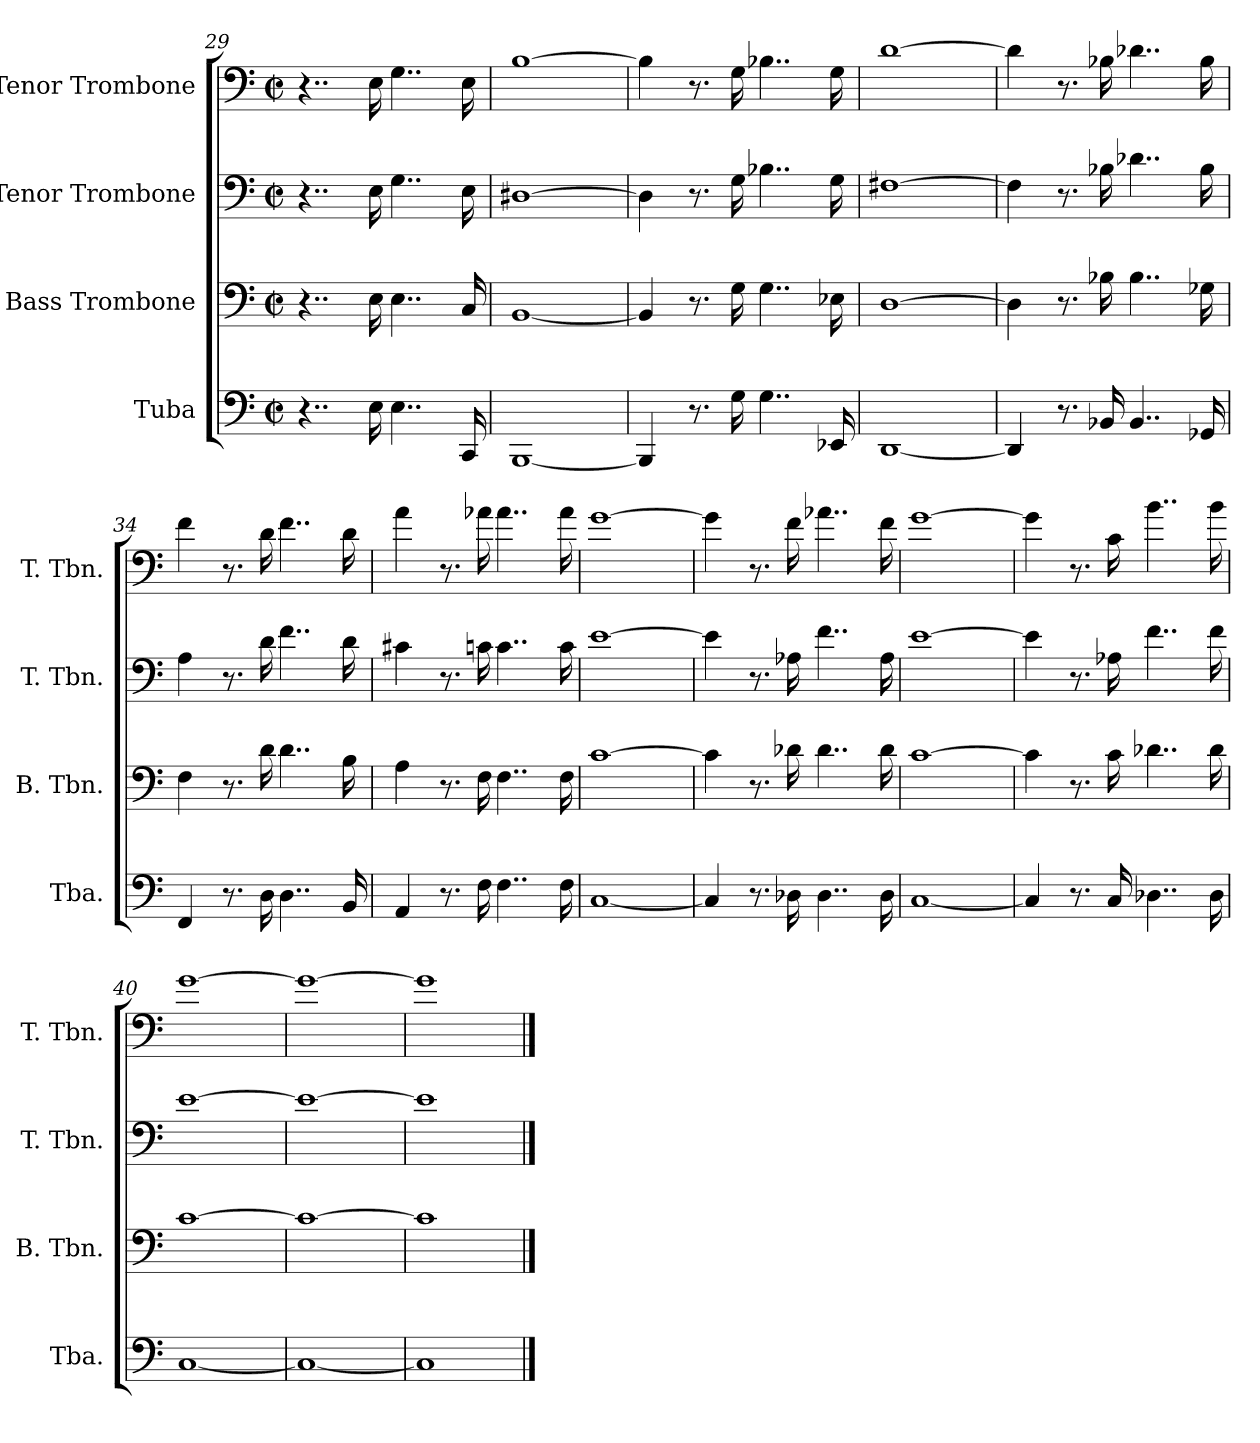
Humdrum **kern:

**kern	**kern	**kern	**kern
*part4	*part3	*part2	*part1
*staff4	*staff3	*staff2	*staff1
*I"Tuba	*I"Bass Trombone	*I"Tenor Trombone	*I"Tenor Trombone
*I'Tba.	*I'B. Tbn.	*I'T. Tbn.	*I'T. Tbn.
*clefF4	*clefF4	*clefF4	*clefF4
*k[]	*k[]	*k[]	*k[]
*M2/2	*M2/2	*M2/2	*M2/2
*met(c|)	*met(c|)	*met(c|)	*met(c|)
=29	=29	=29	=29
4..r	4..r	4..r	4..r
16E\	16E\	16E\	16E\
4..E\	4..E\	4..G\	4..G\
16CC/	16C/	16E\	16E\
=30	=30	=30	=30
[1BBB	[1BB	[1D#X	[1B
=31	=31	=31	=31
4BBB/]	4BB/]	4D#\]	4B\]
8.r	8.r	8.r	8.r
16G\	16G\	16G\	16G\
4..G\	4..G\	4..B-X\	4..B-X\
16EE-X/	16E-X\	16G\	16G\
=32	=32	=32	=32
[1DD	[1D	[1F#X	[1d
=33	=33	=33	=33
4DD/]	4D\]	4F#\]	4d\]
8.r	8.r	8.r	8.r
16BB-X/	16B-X\	16B-X\	16B-X\
4..BB-/	4..B-\	4..d-X\	4..d-X\
16GG-X/	16G-X\	16B-\	16B-\
!!LO:LB:g=z
=34	=34	=34	=34
4FF/	4F\	4A\	4f\
8.r	8.r	8.r	8.r
16D\	16d\	16d\	16d\
4..D\	4..d\	4..f\	4..f\
16BB/	16B\	16d\	16d\
=35	=35	=35	=35
4AA/	4A\	4c#X\	4a\
8.r	8.r	8.r	8.r
16F\	16F\	16cn\	16a-X\
4..F\	4..F\	4..c\	4..a-\
16F\	16F\	16c\	16a-\
=36	=36	=36	=36
[1C	[1c	[1e	[1g
=37	=37	=37	=37
4C/]	4c\]	4e\]	4g\]
8.r	8.r	8.r	8.r
16D-X\	16d-X\	16A-X\	16f\
4..D-\	4..d-\	4..f\	4..a-X\
16D-\	16d-\	16A-\	16f\
=38	=38	=38	=38
[1C	[1c	[1e	[1g
=39	=39	=39	=39
4C/]	4c\]	4e\]	4g\]
8.r	8.r	8.r	8.r
16C/	16c\	16A-X\	16c\
4..D-X\	4..d-X\	4..f\	4..b\
16D-\	16d-\	16f\	16b\
=40	=40	=40	=40
[1C	[1c	[1e	[1g
!!LO:PB:g=z
=41	=41	=41	=41
1C_	1c_	1e_	1g_
=42	=42	=42	=42
1C]	1c]	1e]	1g]
==	==	==	==
*-	*-	*-	*-
